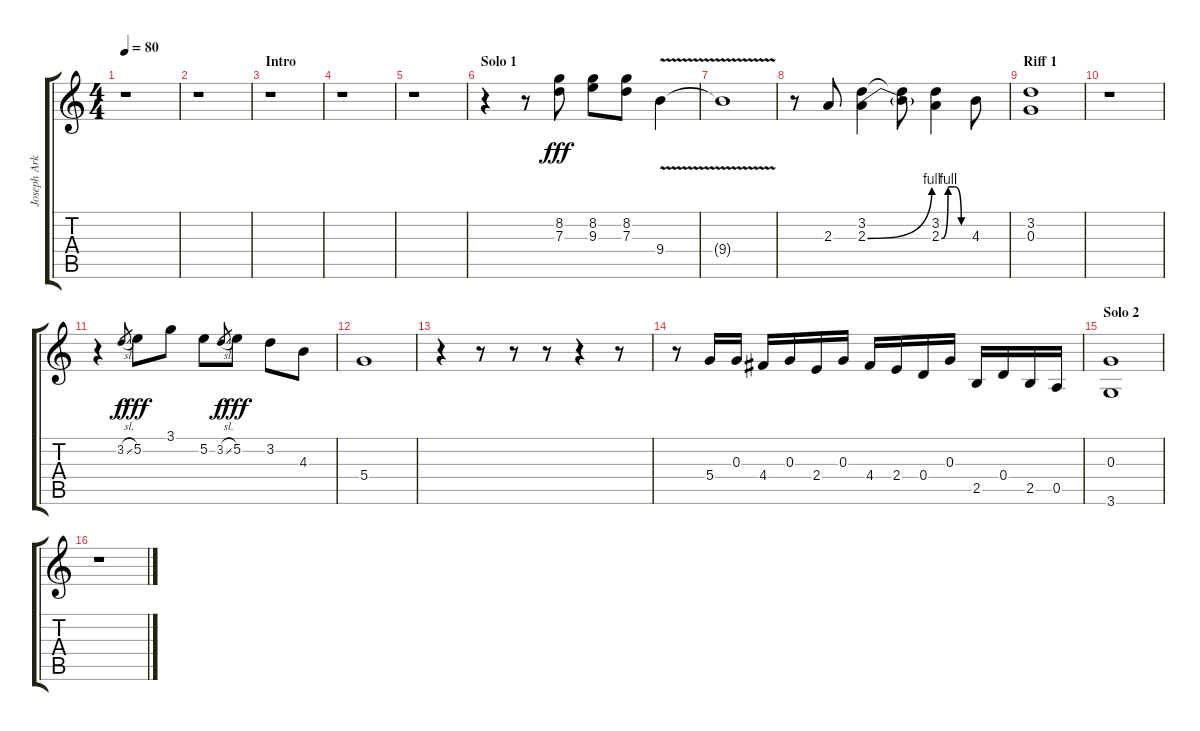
\track ("Joseph Arkansas - Solo" "Joseph Ark") {instrument acousticguitarsteel}
\staff {score tabs}
\tuning (E4 B3 G3 D3 A2 E2) {hide}
\ts (4 4)
\tempo 80
\clef g2
\ks c
r.1{dy fff instrument acousticguitarsteel} |
r.1 |
\section ("" "Intro")
r.1 |
r.1 |
r.1 |
\section ("" "Solo 1")
r.4 r.8 (8.2 7.3).8 (8.2 9.3).8 (8.2 7.3).8 9.4{v}.4 |
9.4{t}.1 |
r.8 2.3.8 (3.2 2.3{be (bend 0 0 60 4)}).4 (3.2{t} 2.3{t}).8 (3.2 2.3{be (custom 0 0 15 4 30 4 45 0 60 0)}).4 4.3.8 |
\section ("" "Riff 1")
(3.2 0.3).1 |
r.1 |
r.4 3.2{sl}.8{gr dy f} 5.2.8{dy fff} 3.1.8 5.2.8 3.2{sl}.8{gr dy f} 5.2.8{dy fff} 3.2.8 4.3.8 |
5.4.1 |
r.4 r.8 r.8 r.8 r.4 r.8 |
r.8 5.4.16 0.3.16 4.4.16 0.3.16 2.4.16 0.3.16 4.4.16 2.4.16 0.4.16 0.3.16 2.5.16 0.4.16 2.5.16 0.5.16 |
\section ("" "Solo 2")
(0.3 3.6).1 |
r.1
